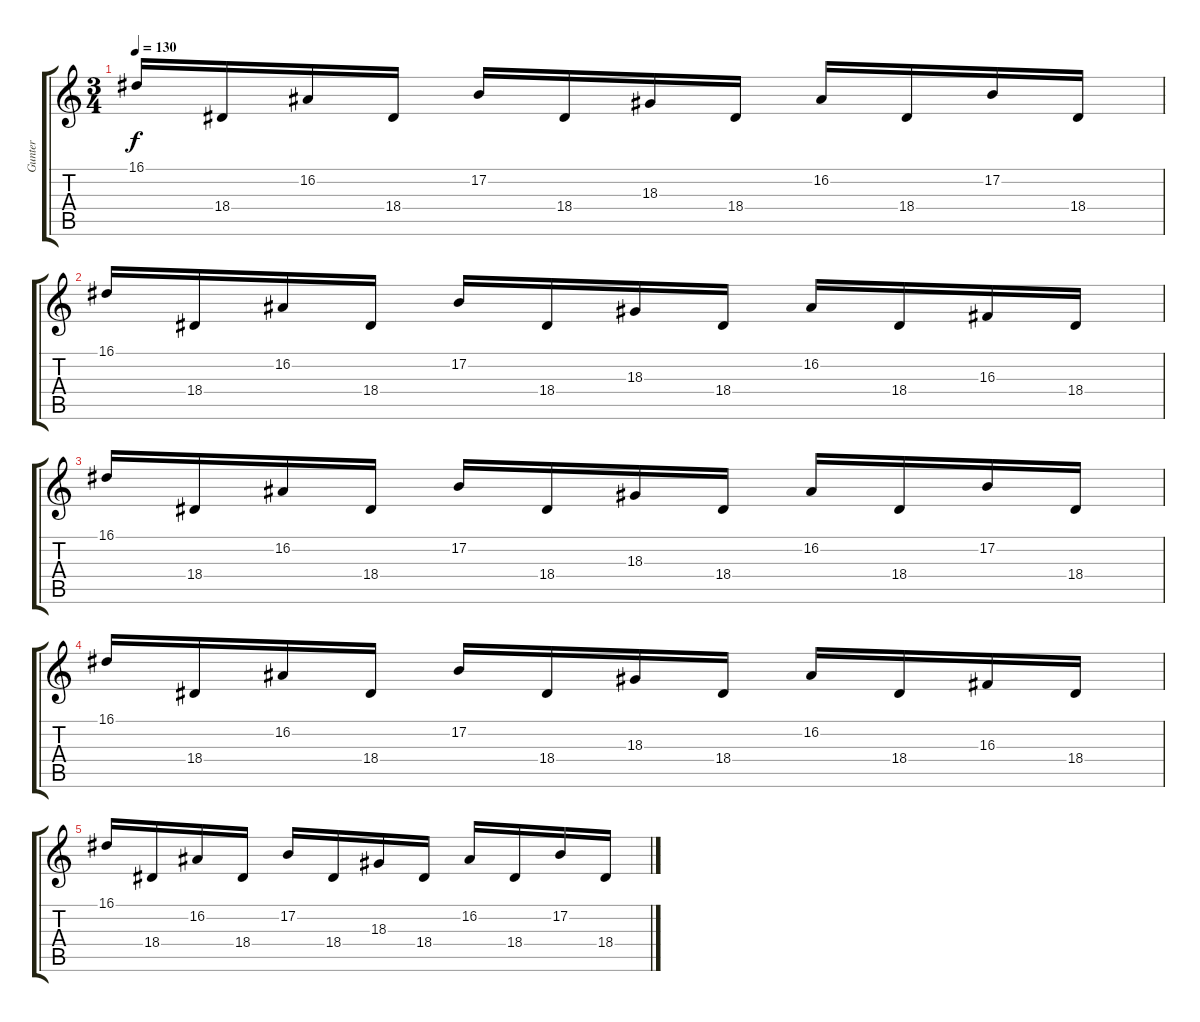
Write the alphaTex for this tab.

\track ("Gunter" "Gunter") {instrument tremolostrings}
\staff {score tabs}
\tuning (B3 Gb3 D3 A2 E2 B1) {hide}
\ts (3 4)
\tempo 130
\clef g2
\ks c
16.1.16{dy f} 18.4.16 16.2.16 18.4.16 17.2.16 18.4.16 18.3.16 18.4.16 16.2.16 18.4.16 17.2.16 18.4.16 |
16.1.16 18.4.16 16.2.16 18.4.16 17.2.16 18.4.16 18.3.16 18.4.16 16.2.16 18.4.16 16.3.16 18.4.16 |
16.1.16 18.4.16 16.2.16 18.4.16 17.2.16 18.4.16 18.3.16 18.4.16 16.2.16 18.4.16 17.2.16 18.4.16 |
16.1.16 18.4.16 16.2.16 18.4.16 17.2.16 18.4.16 18.3.16 18.4.16 16.2.16 18.4.16 16.3.16 18.4.16 |
16.1.16 18.4.16 16.2.16 18.4.16 17.2.16 18.4.16 18.3.16 18.4.16 16.2.16 18.4.16 17.2.16 18.4.16
